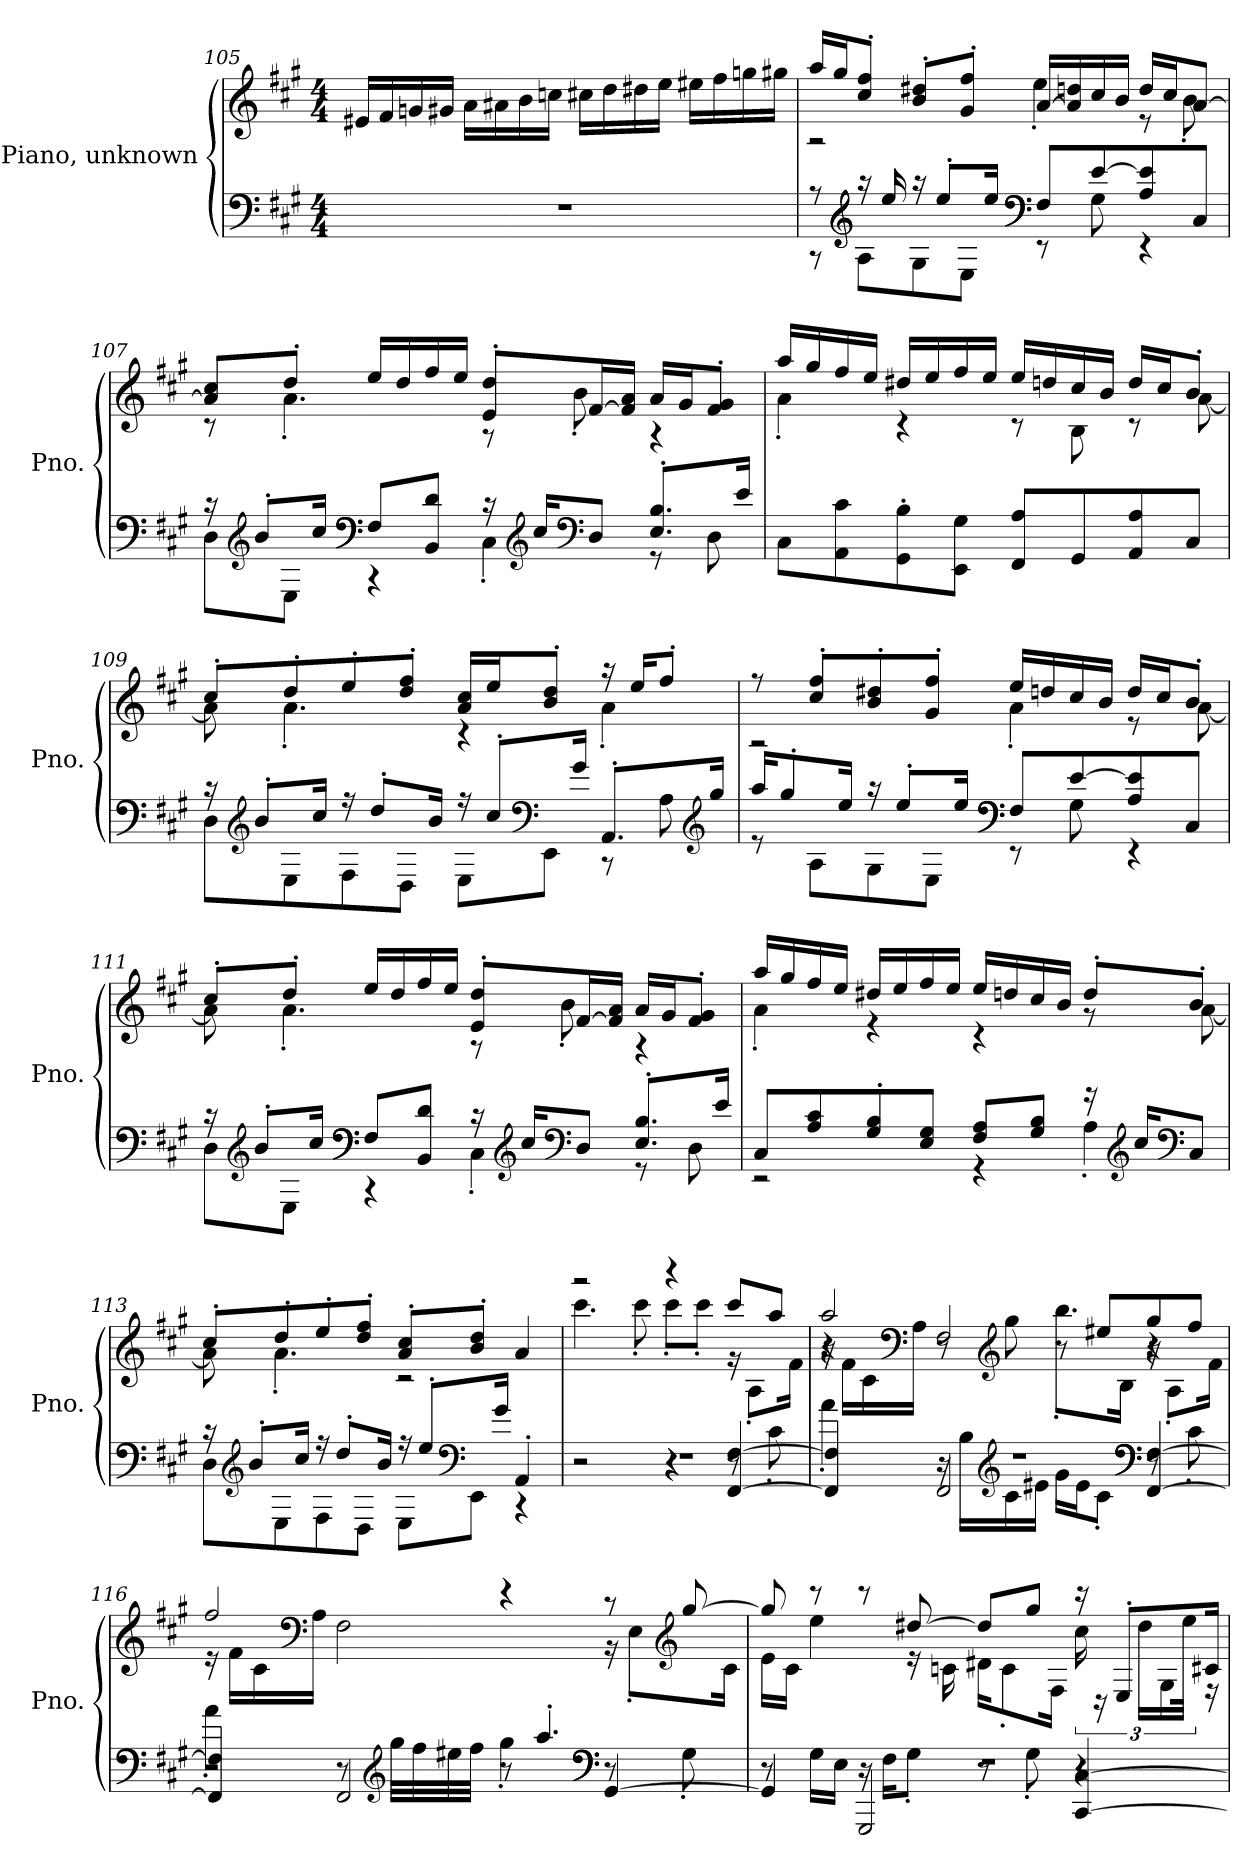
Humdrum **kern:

**kern	**kern
*part1	*part1
*staff2	*staff1
*I"Piano, unknown	*
*I'Pno.	*
!!LO:PB:g=z
*clefF4	*clefG2
*k[f#c#g#]	*k[f#c#g#]
*M4/4	*M4/4
=105	=105
1r	16e#X/LL
.	16f#/
.	16gn/
.	16g#X/JJ
.	16a\LL
.	16a#X\
.	16b\
.	16ccn\JJ
.	16cc#X\LL
.	16dd\
.	16dd#X\
.	16ee\JJ
.	16ee#X\LL
.	16ff#\
.	16ggn\
.	16gg#X\JJ
=106	=106
*^	*^
8r	8r	16aa/LL	2r
.	.	16gg#/J	.
*clefG2	*	*	*
16r	8A\L	8cc#/' 8ff#/'J	.
16ee/	.	.	.
16r	8G#\	8b/' 8dd#X/'L	.
8ee'/L	.	.	.
.	8E\J	8g#/' 8ff#/'J	.
16ee/Jk	.	.	.
*clefF4	*	*	*
8F#/L	8r	[16a/LL	4ee'\
.	.	16a/] 16ddn/	.
[8e/	8G#\	16cc#/	.
.	.	16b/JJ	.
8A/ 8e/]	4r	16dd/LL	8r
.	.	16cc#/J	.
8C#/J	.	[8a/J	8b'\
!!LO:LB:g=z	!!
=107	=107	=107	=107
16r	8D\L	8a/] 8cc#/L	8r
*clefG2	*	*	*
8b'/L	.	.	.
.	8E\J	8dd'/J	4.a'\
16cc#/Jk	.	.	.
*clefF4	*	*	*
8F#/L	4r	16ee/LL	.
.	.	16dd/	.
8BB/ 8d/J	.	16ff#/	.
.	.	16ee/JJ	.
16r	4C#'\	8e/' 8dd/'L	8r
*clefG2	*	*	*
16cc#/KL	.	.	.
*clefF4	*	*	*
8D/J	.	[16f#/L	8b'\
.	.	16f#/] 16a/JJ	.
8.E/' 8.B/'L	8r	16a/LL	4r
.	.	16g#/J	.
.	8D\	8f#/' 8g#/'J	.
16e/Jk	.	.	.
*v	*v	*	*
=108	=108	=108
8C#\L	16aa/LL	4a'\
.	16gg#/	.
8AA\ 8c#\	16ff#/	.
.	16ee/JJ	.
8GG#\' 8B\'	16dd#X/LL	4r
.	16ee/	.
8EE\ 8G#\J	16ff#/	.
.	16ee/JJ	.
8FF#/ 8A/L	16ee/LL	8r
.	16ddn/	.
8GG#/	16cc#/	8B\
.	16b/JJ	.
8AA/ 8A/	16dd/LL	8r
.	16cc#/J	.
8C#/J	8b'/J	[8a\
!!LO:LB:g=z	!!
=109	=109	=109
*^	*	*
16r	8D\L	8cc#'/L	8a\]
*clefG2	*	*	*
8b'/L	.	.	.
.	8E\	8dd'/	4.a'\
16cc#/Jk	.	.	.
16r	8F#\	8ee'/	.
8dd'/L	.	.	.
.	8D\J	8dd/' 8ff#/'J	.
16b/Jk	.	.	.
16r	8E\L	16a/ 16cc#/LL	4r
8cc#'/L	.	16ee/J	.
*clefF4	*	*	*
.	8EE\J	8b/' 8dd/'J	.
16g#/Jk	.	.	.
8.AA'/L	8r	16r	4a'\
.	.	16ee/KL	.
.	8A\	8ff#'/J	.
*clefG2	*	*	*
16gg#/Jk	.	.	.
=110	=110	=110	=110
16aa/KL	8r	8r	2r
8gg#'/	.	.	.
.	8A\L	8cc#/' 8ff#/'L	.
16ee/Jk	.	.	.
16r	8G#\	8b/' 8dd#X/'	.
8ee'/L	.	.	.
.	8E\J	8g#/' 8ff#/'J	.
16ee/Jk	.	.	.
*clefF4	*	*	*
8F#/L	8r	16ee/LL	4a'\
.	.	16ddn/	.
[8e/	8G#\	16cc#/	.
.	.	16b/JJ	.
8A/ 8e/]	4r	16dd/LL	8r
.	.	16cc#/J	.
8C#/J	.	8b'/J	[8a\
!!LO:LB:g=z	!!
=111	=111	=111	=111
16r	8D\L	8cc#'/L	8a\]
*clefG2	*	*	*
8b'/L	.	.	.
.	8E\J	8dd'/J	4.a'\
16cc#/Jk	.	.	.
*clefF4	*	*	*
8F#/L	4r	16ee/LL	.
.	.	16dd/	.
8BB/ 8d/J	.	16ff#/	.
.	.	16ee/JJ	.
16r	4C#'\	8e/' 8dd/'L	8r
*clefG2	*	*	*
16cc#/KL	.	.	.
*clefF4	*	*	*
8D/J	.	[16f#/L	8b'\
.	.	16f#/] 16a/JJ	.
8.E/' 8.B/'L	8r	16a/LL	4r
.	.	16g#/J	.
.	8D\	8f#/' 8g#/'J	.
16e/Jk	.	.	.
=112	=112	=112	=112
8C#/L	2r	16aa/LL	4a'\
.	.	16gg#/	.
8A/ 8c#/	.	16ff#/	.
.	.	16ee/JJ	.
8G#/' 8B/'	.	16dd#X/LL	4r
.	.	16ee/	.
8E/ 8G#/J	.	16ff#/	.
.	.	16ee/JJ	.
8F#/ 8A/L	4r	16ee/LL	4r
.	.	16ddn/	.
8G#/ 8B/J	.	16cc#/	.
.	.	16b/JJ	.
16r	4A'\	8dd'/L	8r
*clefG2	*	*	*
16cc#/KL	.	.	.
*clefF4	*	*	*
8C#/J	.	8b'/J	[8a\
!!LO:LB:g=z	!!
=113	=113	=113	=113
16r	8D\L	8cc#'/L	8a\]
*clefG2	*	*	*
8b'/L	.	.	.
.	8E\	8dd'/	4.a'\
16cc#/Jk	.	.	.
16r	8F#\	8ee'/	.
8dd'/L	.	.	.
.	8D\J	8dd/' 8ff#/'J	.
16b/Jk	.	.	.
16r	8E\L	8a/' 8cc#/'L	2r
8ee'/L	.	.	.
*clefF4	*	*	*
.	8EE\J	8b/' 8dd/'J	.
16g#/Jk	.	.	.
4AA'/	4r	4a/	.
=114	=114	=114	=114
*	*^	*	*
1r	2r	2r	2r	4.ccc#\
.	.	.	.	8ccc#'\
.	4r	4r	4r	8ccc#'\L
.	.	.	.	8ccc#'\J
.	8r	[4FF#/ [4F#/	8ccc#/L	16r
.	.	.	.	8A'\L
.	8c#'\	.	8aa/J	.
.	.	.	.	16f#\Jk
!!LO:LB:g=z
=115	=115	=115	=115	=115
*	*	*	*	*^
1r	4a'\	4FF#/] 4F#/]	2aa/	16r	4r
.	.	.	.	16f#\LL	.
.	.	.	.	16c#\	.
*	*	*	*clefF4	*	*
.	.	.	.	16A\JJ	.
.	16r	2FF#/	.	8r	2F#/
.	16B\LL	.	.	.	.
*clefG2	*	*	*clefG2	*	*
.	16c#\	.	.	8gg#\	.
.	16e#X\JJ	.	.	.	.
.	16g#\LL	.	8r	8.bb'\L	.
.	16e#\J	.	.	.	.
.	8c#'\J	.	8ee#X/L	.	.
.	.	.	.	16B\Jk	.
*clefF4	*	*	*	*	*
.	8r	[4FF#/ [4F#/	8gg#/	16r	4r
.	.	.	.	8A'\L	.
.	8c#'\	.	8ff#/J	.	.
.	.	.	.	16f#\Jk	.
*	*	*	*	*v	*v
=116	=116	=116	=116	=116
2r	4a'\	4FF#/] 4F#/]	2ff#/	16r
.	.	.	.	16f#\LL
.	.	.	.	16c#\
*	*	*	*clefF4	*
.	.	.	.	16A\JJ
.	8r	2FF#/	.	2F#\
*clefG2	*	*	*	*
.	32gg#\LLL	.	.	.
.	32ff#\	.	.	.
.	32ee#X\	.	.	.
.	32ff#\JJJ	.	.	.
8r	4gg#'\	.	4r	.
4.aa'/	.	.	.	.
*clefF4	*	*	*	*
.	8r	[4GG#/	8r	16r
.	.	.	.	8E'\L
*	*	*	*clefG2	*
.	8G#'\	.	[8gg#/	.
.	.	.	.	16c#\Jk
!!LO:PB:g=z	!!
=117	=117	=117	=117	=117
1r	8r	4GG#/]	8gg#/]	16e\LL
.	.	.	.	16c#\JJ
.	16G#\LL	.	8r	4ee\
.	16E\JJ	.	.	.
.	16r	2GGG#/	8r	.
.	16F#\KL	.	.	.
.	8G#'\J	.	[8dd#X/	16r
.	.	.	.	16cn\
.	8r	.	8dd#/L]	16d#X\KL
.	.	.	.	8c'\
.	8G#'\	.	8gg#/J	.
.	.	.	.	16F#\Jk
.	4r	[4CC#/ [4C#/	16r	24cc#\
.	.	.	.	24r
.	.	.	8E'/L	.
.	.	.	.	24dd#\LL
*	*	*	*	*Xbrackettup
.	.	.	.	24G#\
.	.	.	.	48ee\JJk
.	.	.	16c#X/Jk	16r
*v	*v	*v	*	*
*	*v	*v
=	=
*-	*-
